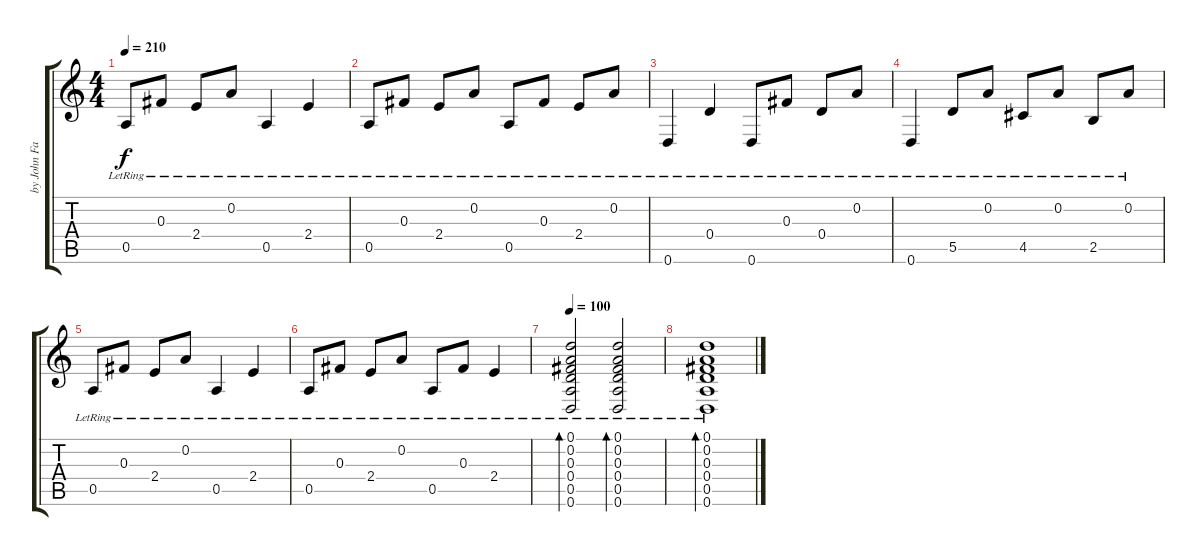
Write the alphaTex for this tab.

\track ("by John Fahey" "by John Fa") {instrument acousticguitarsteel}
\staff {score tabs}
\tuning (D4 A3 Gb3 D3 A2 D2) {hide}
\ts (4 4)
\tempo 210
\clef g2
\ks c
0.5{lr}.8{dy f} 0.3{lr}.8 2.4{lr}.8 0.2{lr}.8 0.5{lr}.4 2.4{lr}.4 |
0.5{lr}.8 0.3{lr}.8 2.4{lr}.8 0.2{lr}.8 0.5{lr}.8 0.3{lr}.8 2.4{lr}.8 0.2{lr}.8 |
0.6{lr}.4 0.4{lr}.4 0.6{lr}.8 0.3{lr}.8 0.4{lr}.8 0.2{lr}.8 |
0.6{lr}.4 5.5{lr}.8 0.2{lr}.8 4.5{lr}.8 0.2{lr}.8 2.5{lr}.8 0.2{lr}.8 |
0.5{lr}.8 0.3{lr}.8 2.4{lr}.8 0.2{lr}.8 0.5{lr}.4 2.4{lr}.4 |
0.5{lr}.8 0.3{lr}.8 2.4{lr}.8 0.2{lr}.8 0.5{lr}.8 0.3{lr}.8 2.4{lr}.4 |
\tempo 100
(0.1{lr} 0.2{lr} 0.3{lr} 0.4{lr} 0.5{lr} 0.6{lr}).2{bd 480} (0.1{lr} 0.2{lr} 0.3{lr} 0.4{lr} 0.5{lr} 0.6{lr}).2{bd 480} |
(0.1{lr} 0.2{lr} 0.3{lr} 0.4{lr} 0.5{lr} 0.6{lr}).1{bd 480}
